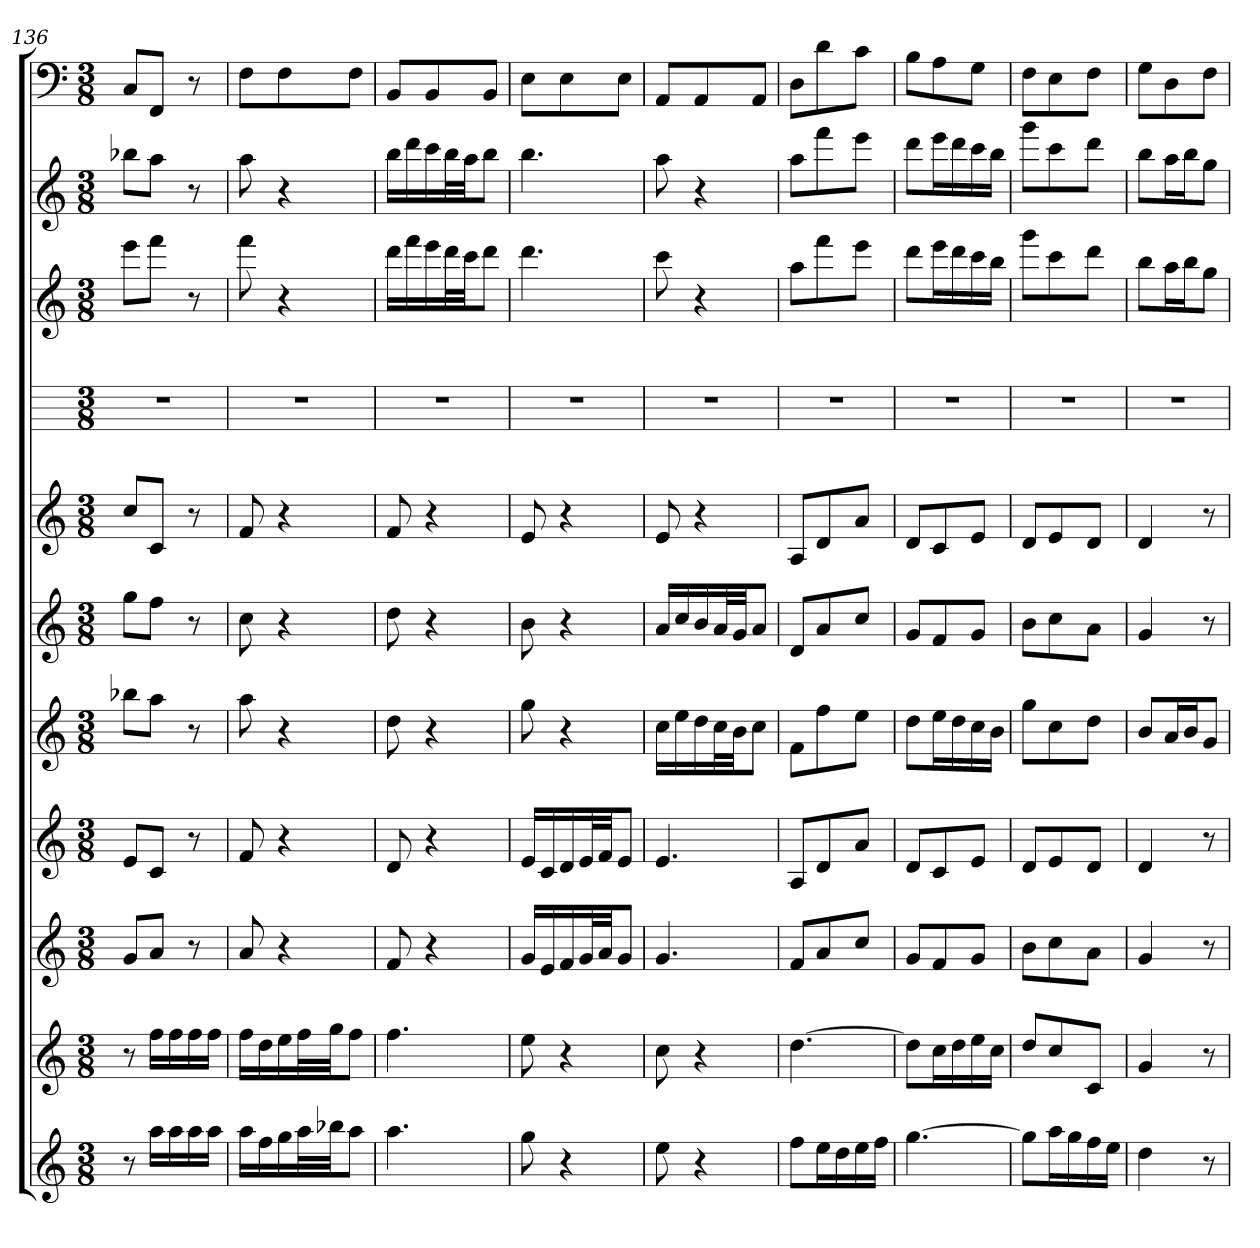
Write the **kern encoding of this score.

**kern	**kern	**kern	**kern	**kern	**kern	**kern	**kern	**kern	**kern	**kern
*part11	*part10	*part9	*part8	*part7	*part6	*part5	*part4	*part3	*part2	*part1
*staff11	*staff10	*staff9	*staff8	*staff7	*staff6	*staff5	*staff4	*staff3	*staff2	*staff1
*k[]	*k[]	*k[]	*k[]	*k[]	*k[]	*k[]	*k[]	*k[]	*k[]	*k[]
*C:	*C:	*C:	*C:	*C:	*C:	*C:	*C:	*C:	*C:	*C:
*M3/8	*M3/8	*M3/8	*M3/8	*M3/8	*M3/8	*M3/8	*M3/8	*M3/8	*M3/8	*M3/8
=136	=136	=136	=136	=136	=136	=136	=136	=136	=136	=136
8r	8r	8gL	8eL	8bb-XL	8ggL	8ccL	4.r	8eeeL	8bb-XL	8CL
16aaLL	16ffLL	8aJ	8cJ	8aaJ	8ffJ	8cJ	.	8fffJ	8aaJ	8FFJ
16aa	16ff	.	.	.	.	.	.	.	.	.
16aa	16ff	8r	8r	8r	8r	8r	.	8r	8r	8r
16aaJJ	16ffJJ	.	.	.	.	.	.	.	.	.
=137	=137	=137	=137	=137	=137	=137	=137	=137	=137	=137
16aaLL	16ffLL	8a	8f	8aa	8cc	8f	4.r	8fff	8aa	8FL
16ff	16dd	.	.	.	.	.	.	.	.	.
16gg	16ee	4r	4r	4r	4r	4r	.	4r	4r	8F
32aaL	32ffL	.	.	.	.	.	.	.	.	.
32bb-XJJ	32ggJJ	.	.	.	.	.	.	.	.	.
8aaJ	8ffJ	.	.	.	.	.	.	.	.	8FJ
=138	=138	=138	=138	=138	=138	=138	=138	=138	=138	=138
4.aa	4.ff	8f	8d	8dd	8dd	8f	4.r	16dddLL	16bbLL	8BBL
.	.	.	.	.	.	.	.	16fff	16ddd	.
.	.	4r	4r	4r	4r	4r	.	16eee	16ccc	8BB
.	.	.	.	.	.	.	.	32dddL	32bbL	.
.	.	.	.	.	.	.	.	32cccJJ	32aaJJ	.
.	.	.	.	.	.	.	.	8dddJ	8bbJ	8BBJ
=139	=139	=139	=139	=139	=139	=139	=139	=139	=139	=139
8gg	8ee	16gLL	16eLL	8gg	8b	8e	4.r	4.ddd	4.bb	8EL
.	.	16e	16c	.	.	.	.	.	.	.
4r	4r	16f	16d	4r	4r	4r	.	.	.	8E
.	.	32gL	32eL	.	.	.	.	.	.	.
.	.	32aJJ	32fJJ	.	.	.	.	.	.	.
.	.	8gJ	8eJ	.	.	.	.	.	.	8EJ
=140	=140	=140	=140	=140	=140	=140	=140	=140	=140	=140
8ee	8cc	4.g	4.e	16ccLL	16aLL	8e	4.r	8ccc	8aa	8AAL
.	.	.	.	16ee	16cc	.	.	.	.	.
4r	4r	.	.	16dd	16b	4r	.	4r	4r	8AA
.	.	.	.	32ccL	32aL	.	.	.	.	.
.	.	.	.	32bJJ	32gJJ	.	.	.	.	.
.	.	.	.	8ccJ	8aJ	.	.	.	.	8AAJ
=141	=141	=141	=141	=141	=141	=141	=141	=141	=141	=141
8ffL	[4.dd	8fL	8AL	8fL	8dL	8AL	4.r	8aaL	8aaL	8DL
16eeL	.	8a	8d	8ff	8a	8d	.	8fff	8fff	8d
16dd	.	.	.	.	.	.	.	.	.	.
16ee	.	8ccJ	8aJ	8eeJ	8ccJ	8aJ	.	8eeeJ	8eeeJ	8cJ
16ffJJ	.	.	.	.	.	.	.	.	.	.
=142	=142	=142	=142	=142	=142	=142	=142	=142	=142	=142
[4.gg	8ddL]	8gL	8dL	8ddL	8gL	8dL	4.r	8dddL	8dddL	8BL
.	16ccL	8f	8c	16eeL	8f	8c	.	16eeeL	16eeeL	8A
.	16dd	.	.	16dd	.	.	.	16ddd	16ddd	.
.	16ee	8gJ	8eJ	16cc	8gJ	8eJ	.	16ccc	16ccc	8GJ
.	16ccJJ	.	.	16bJJ	.	.	.	16bbJJ	16bbJJ	.
=143	=143	=143	=143	=143	=143	=143	=143	=143	=143	=143
8ggL]	8ddL	8bL	8dL	8ggL	8bL	8dL	4.r	8gggL	8gggL	8FL
16aaL	8cc	8cc	8e	8cc	8cc	8e	.	8ccc	8ccc	8E
16gg	.	.	.	.	.	.	.	.	.	.
16ff	8cJ	8aJ	8dJ	8ddJ	8aJ	8dJ	.	8dddJ	8dddJ	8FJ
16eeJJ	.	.	.	.	.	.	.	.	.	.
=144	=144	=144	=144	=144	=144	=144	=144	=144	=144	=144
4dd	4g	4g	4d	8bL	4g	4d	4.r	8bbL	8bbL	8GL
.	.	.	.	16aL	.	.	.	16aaL	16aaL	8D
.	.	.	.	16bJ	.	.	.	16bbJ	16bbJ	.
8r	8r	8r	8r	8gJ	8r	8r	.	8ggJ	8ggJ	8FJ
=	=	=	=	=	=	=	=	=	=	=
*-	*-	*-	*-	*-	*-	*-	*-	*-	*-	*-
